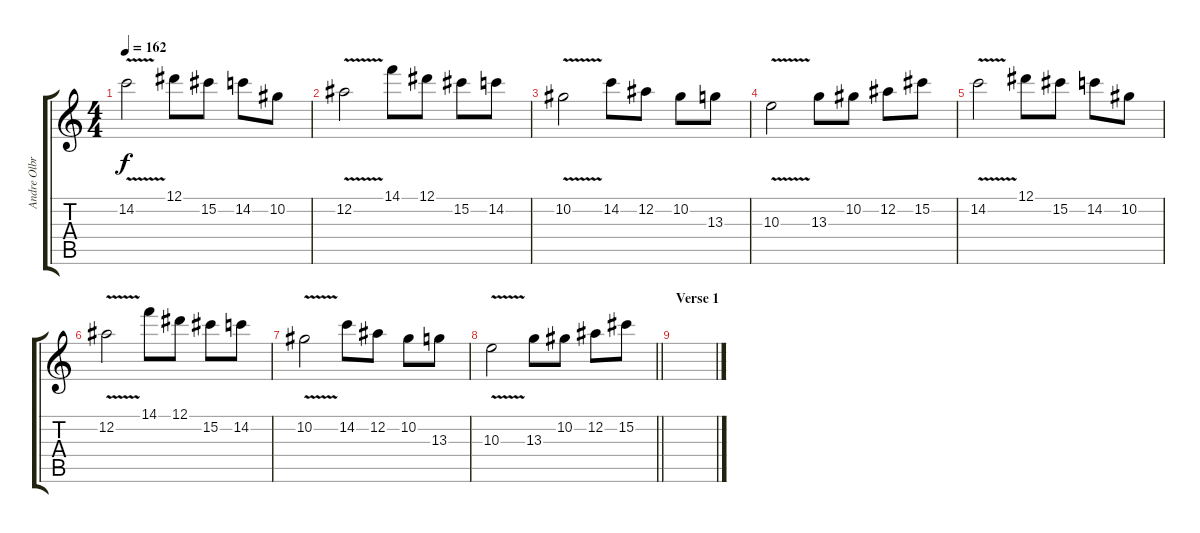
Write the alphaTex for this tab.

\track ("Andre Olbrich" "Andre Olbr") {instrument distortionguitar}
\staff {score tabs}
\tuning (Eb4 Bb3 Gb3 Db3 Ab2 Eb2) {hide}
\ts (4 4)
\tempo 162
\clef g2
\ks c
14.2{v}.2{dy f} 12.1.8 15.2.8 14.2.8 10.2.8 |
12.2{v}.2 14.1.8 12.1.8 15.2.8 14.2.8 |
10.2{v}.2 14.2.8 12.2.8 10.2.8 13.3.8 |
10.3{v}.2 13.3.8 10.2.8 12.2.8 15.2.8 |
14.2{v}.2 12.1.8 15.2.8 14.2.8 10.2.8 |
12.2{v}.2 14.1.8 12.1.8 15.2.8 14.2.8 |
10.2{v}.2 14.2.8 12.2.8 10.2.8 13.3.8 |
\barLineRight lightlight
10.3{v}.2 13.3.8 10.2.8 12.2.8 15.2.8 |
\section ("" "Verse 1")
